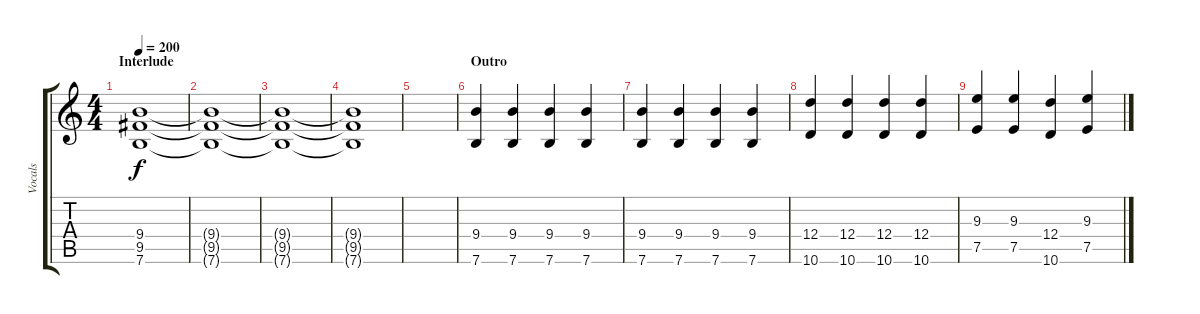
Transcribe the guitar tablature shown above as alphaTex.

\track ("Vocals" "Vocals") {instrument electricguitarclean}
\staff {score tabs}
\tuning (E4 B3 G3 D3 A2 E2) {hide}
\ts (4 4)
\section ("" "Interlude")
\tempo 200
\clef g2
\ks c
(9.4{t} 9.5{t} 7.6{t}).1{dy f} |
(9.4{t} 9.5{t} 7.6{t}).1 |
(9.4{t} 9.5{t} 7.6{t}).1 |
(9.4{t} 9.5{t} 7.6{t}).1 |
|
\section ("" "Outro")
(9.4 7.6).4 (9.4 7.6).4 (9.4 7.6).4 (9.4 7.6).4 |
(9.4 7.6).4 (9.4 7.6).4 (9.4 7.6).4 (9.4 7.6).4 |
(12.4 10.6).4 (12.4 10.6).4 (12.4 10.6).4 (12.4 10.6).4 |
(9.3 7.5).4 (9.3 7.5).4 (12.4 10.6).4 (9.3 7.5).4
